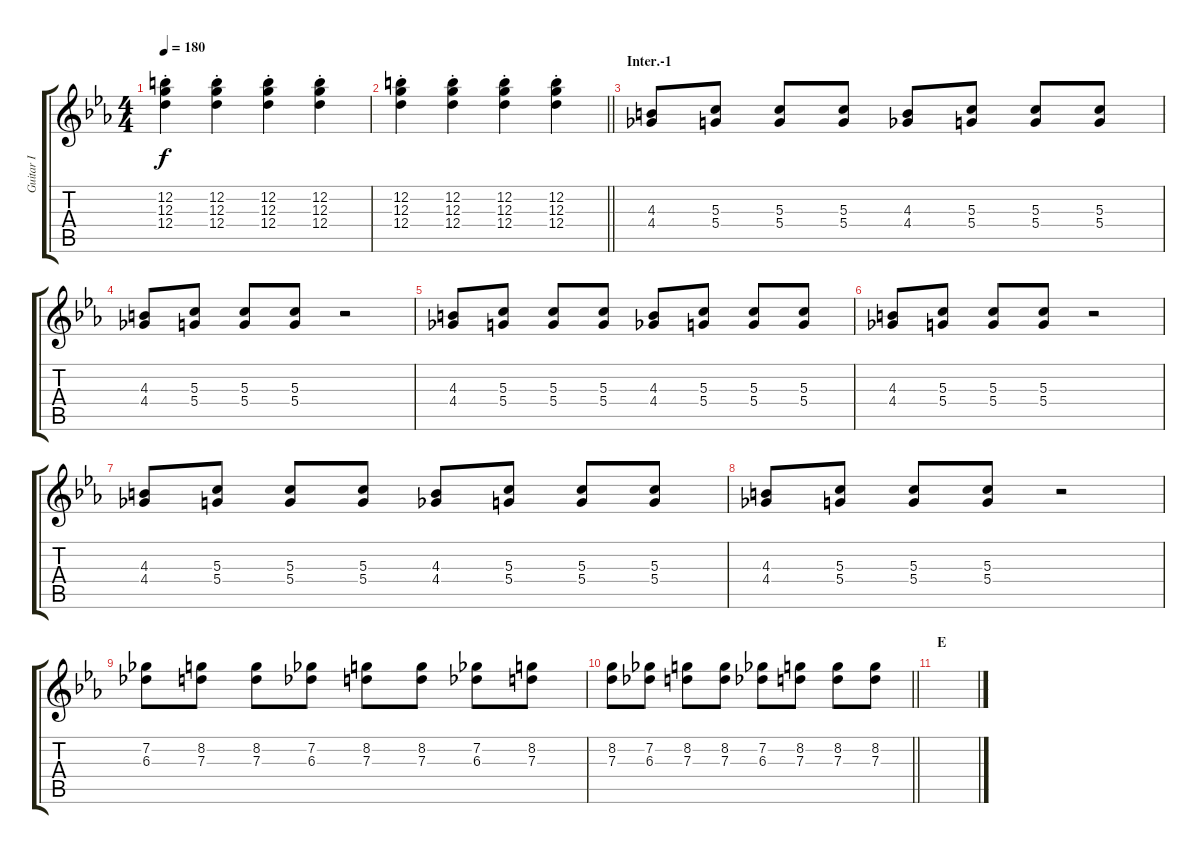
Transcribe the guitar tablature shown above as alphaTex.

\track ("Guitar I" "Guitar I") {instrument distortionguitar}
\staff {score tabs}
\tuning (E4 B3 G3 D3 A2 E2) {hide}
\ts (4 4)
\tempo 180
\clef g2
\ks cminor
(12.2{st} 12.3{st} 12.4{st}).4{dy f} (12.2{st} 12.3{st} 12.4{st}).4 (12.2{st} 12.3{st} 12.4{st}).4 (12.2{st} 12.3{st} 12.4{st}).4 |
\barLineRight lightlight
(12.2{st} 12.3{st} 12.4{st}).4 (12.2{st} 12.3{st} 12.4{st}).4 (12.2{st} 12.3{st} 12.4{st}).4 (12.2{st} 12.3{st} 12.4{st}).4 |
\section ("" "Inter.-1")
(4.3 4.4).8 (5.3 5.4).8 (5.3 5.4).8 (5.3 5.4).8 (4.3 4.4).8 (5.3 5.4).8 (5.3 5.4).8 (5.3 5.4).8 |
(4.3 4.4).8 (5.3 5.4).8 (5.3 5.4).8 (5.3 5.4).8 r.2 |
(4.3 4.4).8 (5.3 5.4).8 (5.3 5.4).8 (5.3 5.4).8 (4.3 4.4).8 (5.3 5.4).8 (5.3 5.4).8 (5.3 5.4).8 |
(4.3 4.4).8 (5.3 5.4).8 (5.3 5.4).8 (5.3 5.4).8 r.2 |
(4.3 4.4).8 (5.3 5.4).8 (5.3 5.4).8 (5.3 5.4).8 (4.3 4.4).8 (5.3 5.4).8 (5.3 5.4).8 (5.3 5.4).8 |
(4.3 4.4).8 (5.3 5.4).8 (5.3 5.4).8 (5.3 5.4).8 r.2 |
(7.2 6.3).8 (8.2 7.3).8 (8.2 7.3).8 (7.2 6.3).8 (8.2 7.3).8 (8.2 7.3).8 (7.2 6.3).8 (8.2 7.3).8 |
\barLineRight lightlight
(8.2 7.3).8 (7.2 6.3).8 (8.2 7.3).8 (8.2 7.3).8 (7.2 6.3).8 (8.2 7.3).8 (8.2 7.3).8 (8.2 7.3).8 |
\section ("" "E")
